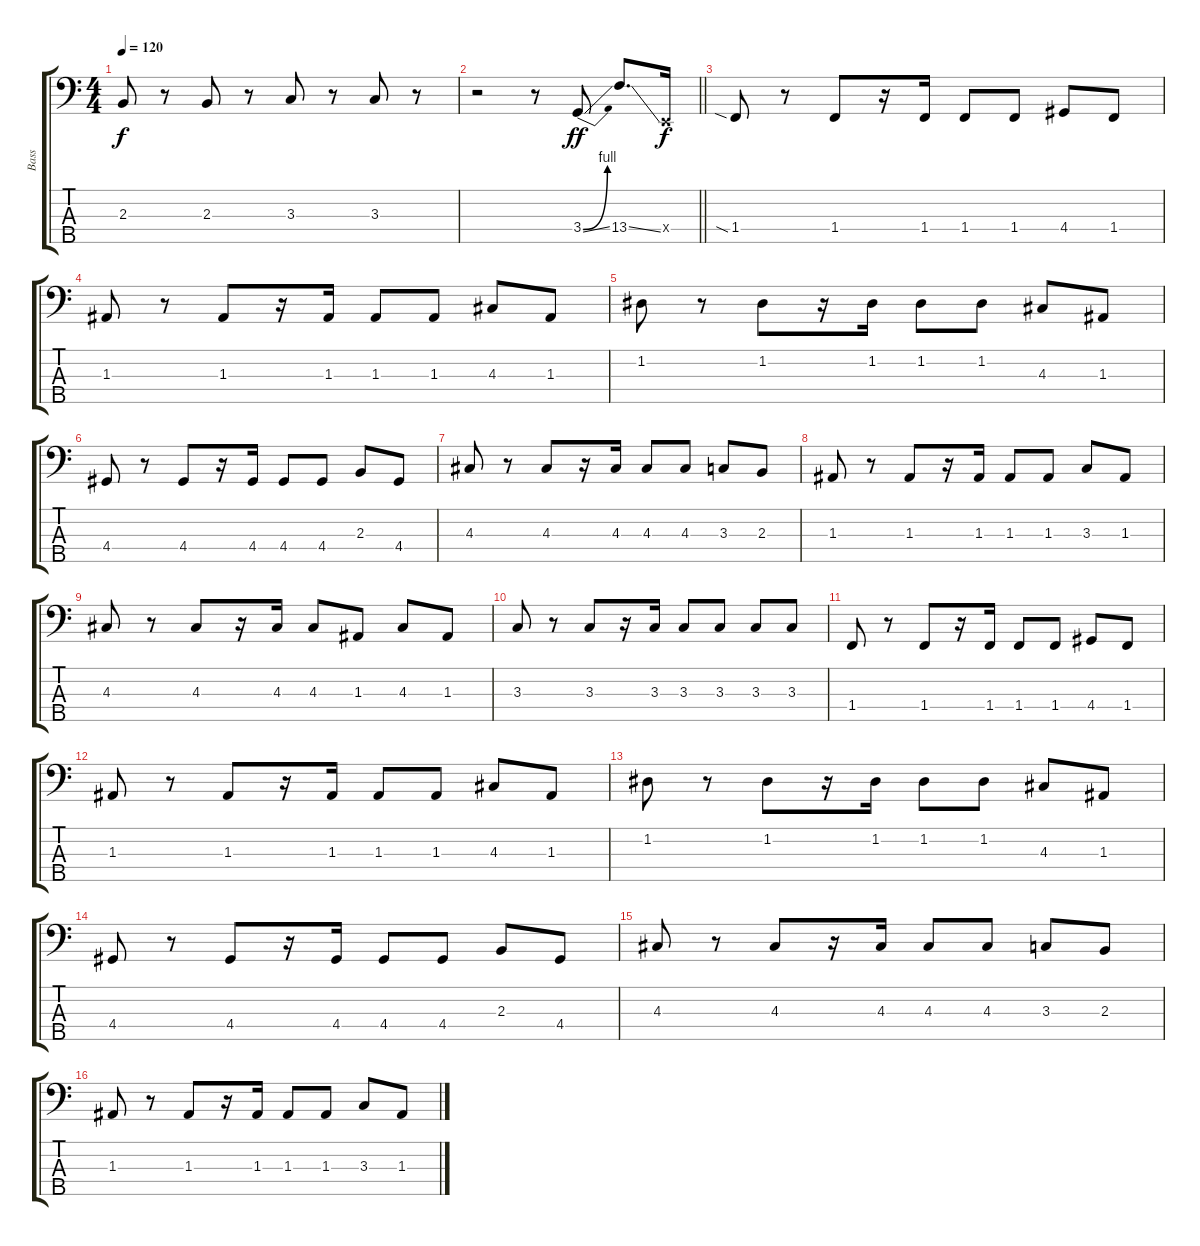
\track ("Bass" "Bass") {instrument electricbassfinger}
\staff {score tabs}
\tuning (G2 D2 A1 E1 B0) {hide}
\ts (4 4)
\tempo 120
\clef f4
\ks c
2.3.8{dy f} r.8 2.3.8 r.8 3.3.8 r.8 3.3.8 r.8 |
\barLineRight lightlight
r.2 r.8 3.4{be (bend 0 0 60 4) ss}.8{dy ff} 13.4{ss}.8{d} 0.4{x}.16{dy f} |
1.4{sia}.8 r.8 1.4.8 r.16 1.4.16 1.4.8 1.4.8 4.4.8 1.4.8 |
1.3.8 r.8 1.3.8 r.16 1.3.16 1.3.8 1.3.8 4.3.8 1.3.8 |
1.2.8 r.8 1.2.8 r.16 1.2.16 1.2.8 1.2.8 4.3.8 1.3.8 |
4.4.8 r.8 4.4.8 r.16 4.4.16 4.4.8 4.4.8 2.3.8 4.4.8 |
4.3.8 r.8 4.3.8 r.16 4.3.16 4.3.8 4.3.8 3.3.8 2.3.8 |
1.3.8 r.8 1.3.8 r.16 1.3.16 1.3.8 1.3.8 3.3.8 1.3.8 |
4.3.8 r.8 4.3.8 r.16 4.3.16 4.3.8 1.3.8 4.3.8 1.3.8 |
3.3.8 r.8 3.3.8 r.16 3.3.16 3.3.8 3.3.8 3.3.8 3.3.8 |
1.4.8 r.8 1.4.8 r.16 1.4.16 1.4.8 1.4.8 4.4.8 1.4.8 |
1.3.8 r.8 1.3.8 r.16 1.3.16 1.3.8 1.3.8 4.3.8 1.3.8 |
1.2.8 r.8 1.2.8 r.16 1.2.16 1.2.8 1.2.8 4.3.8 1.3.8 |
4.4.8 r.8 4.4.8 r.16 4.4.16 4.4.8 4.4.8 2.3.8 4.4.8 |
4.3.8 r.8 4.3.8 r.16 4.3.16 4.3.8 4.3.8 3.3.8 2.3.8 |
1.3.8 r.8 1.3.8 r.16 1.3.16 1.3.8 1.3.8 3.3.8 1.3.8
